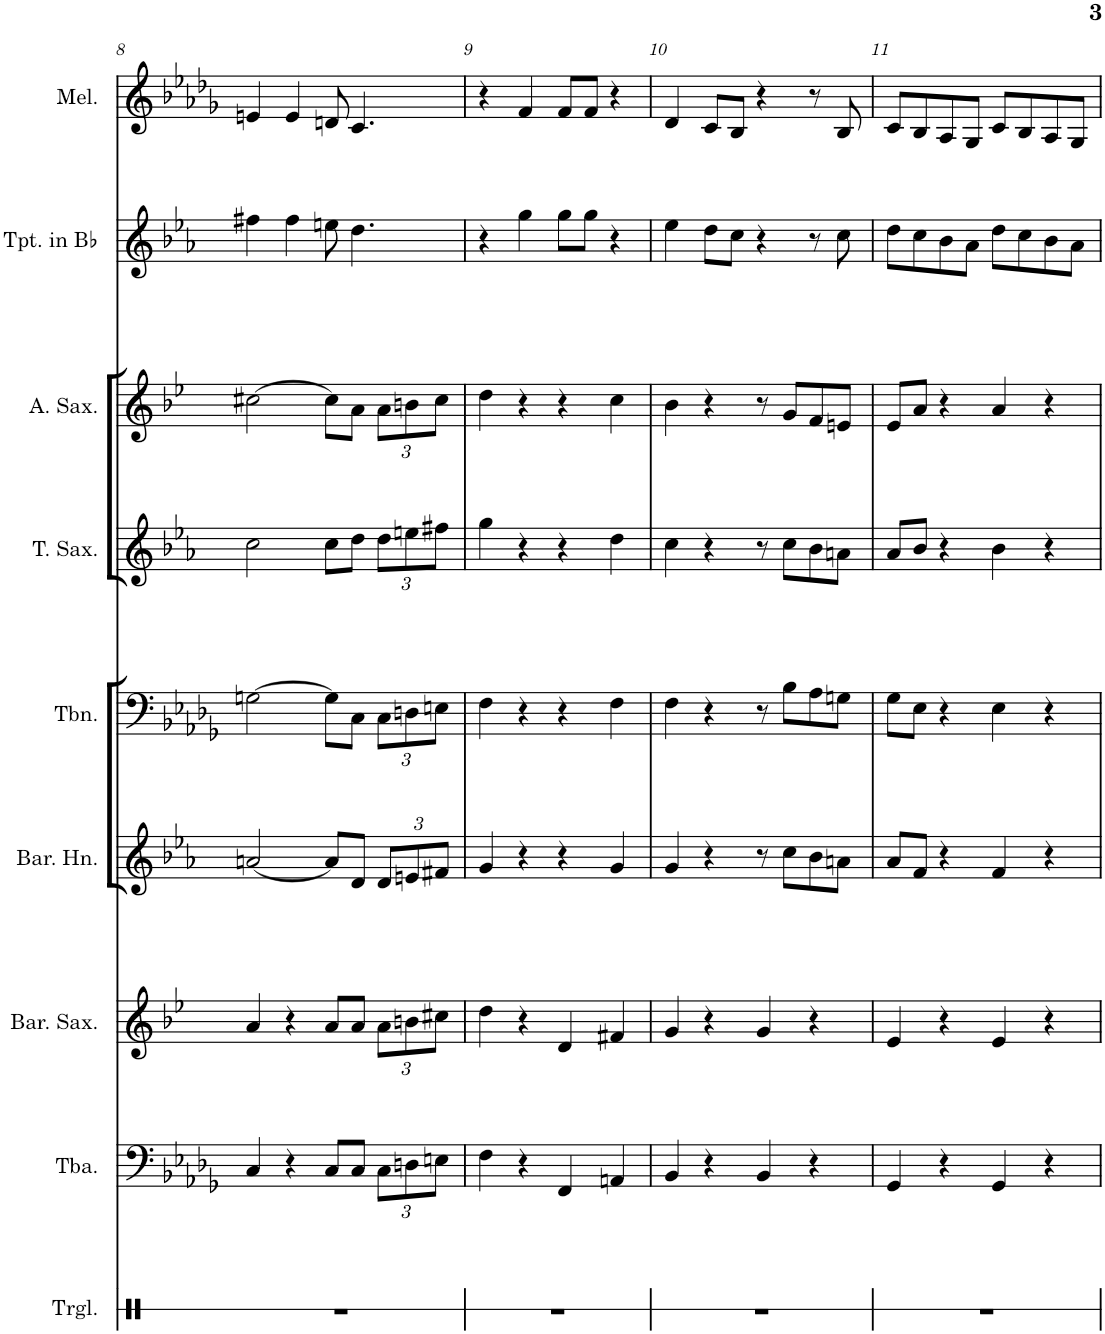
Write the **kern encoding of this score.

**kern	**kern	**kern	**kern	**kern	**kern	**kern	**kern	**kern
*part9	*part8	*part7	*part6	*part5	*part4	*part3	*part2	*part1
*staff9	*staff8	*staff7	*staff6	*staff5	*staff4	*staff3	*staff2	*staff1
*I"Triangle	*I"Tuba	*I"Baritone Saxophone	*I"Baritone Horn	*I"Trombone	*I"Tenor Saxophone	*I"Alto Saxophone	*I"Trumpet in Bb	*I"Melodica
*I'Trgl.	*I'Tba.	*I'Bar. Sax.	*I'Bar. Hn.	*I'Tbn.	*I'T. Sax.	*I'A. Sax.	*I'Tpt. in Bb	*I'Mel.
!!LO:PB:g=z
*clefX	*clefF4	*clefG2	*clefG2	*clefF4	*clefG2	*clefG2	*clefG2	*clefG2
*	*	*Trd12c21	*Trd8c14	*	*Trd8c14	*Trd5c9	*Trd1c2	*
*k[]	*k[b-e-a-d-g-]	*k[b-e-]	*k[b-e-a-]	*k[b-e-a-d-g-]	*k[b-e-a-]	*k[b-e-]	*k[b-e-a-]	*k[b-e-a-d-g-]
*M4/4	*M4/4	*M4/4	*M4/4	*M4/4	*M4/4	*M4/4	*M4/4	*M4/4
=8	=8	=8	=8	=8	=8	=8	=8	=8
1r	4C/	4a/	[2an/	[2Gn\	2cc\	[2cc#X\	4ff#X\	4en/
.	4r	4r	.	.	.	.	4ff#\	4e/
.	8C/L	8a/L	8a/L]	8G\L]	8cc\L	8cc#\L]	8een\	8dn/
.	8C/J	8a/J	8d/J	8C\J	8dd\J	8a\J	4.dd\	4.c/
*	*Xbrackettup	*Xbrackettup	*Xbrackettup	*Xbrackettup	*Xbrackettup	*Xbrackettup	*	*
.	12C\L	12a\L	12d/L	12C\L	12dd\L	12a\L	.	.
.	12Dn\	12bn\	12en/	12Dn\	12een\	12bn\	.	.
.	12En\J	12cc#X\J	12f#X/J	12En\J	12ff#X\J	12cc#\J	.	.
=9	=9	=9	=9	=9	=9	=9	=9	=9
1r	4F\	4dd\	4g/	4F\	4gg\	4dd\	4r	4r
.	4r	4r	4r	4r	4r	4r	4gg\	4f/
.	4FF/	4d/	4r	4r	4r	4r	8gg\L	8f/L
.	.	.	.	.	.	.	8gg\J	8f/J
.	4AAn/	4f#X/	4g/	4F\	4dd\	4cc\	4r	4r
=10	=10	=10	=10	=10	=10	=10	=10	=10
1r	4BB-/	4g/	4g/	4F\	4cc\	4b-\	4ee-\	4d-/
.	4r	4r	4r	4r	4r	4r	8dd\L	8c/L
.	.	.	.	.	.	.	8cc\J	8B-/J
.	4BB-/	4g/	8r	8r	8r	8r	4r	4r
.	.	.	8cc\L	8B-\L	8cc\L	8g/L	.	.
.	4r	4r	8b-\	8A-\	8b-\	8f/	8r	8r
.	.	.	8an\J	8Gn\J	8an\J	8en/J	8cc\	8B-/
=11	=11	=11	=11	=11	=11	=11	=11	=11
1r	4GG-/	4e-/	8a-/L	8G-\L	8a-/L	8e-/L	8dd\L	8c/L
.	.	.	8f/J	8E-\J	8b-/J	8a/J	8cc\	8B-/
.	4r	4r	4r	4r	4r	4r	8b-\	8A-/
.	.	.	.	.	.	.	8a-\J	8G-/J
.	4GG-/	4e-/	4f/	4E-\	4b-\	4a/	8dd\L	8c/L
.	.	.	.	.	.	.	8cc\	8B-/
.	4r	4r	4r	4r	4r	4r	8b-\	8A-/
.	.	.	.	.	.	.	8a-\J	8G-/J
=	=	=	=	=	=	=	=	=
*-	*-	*-	*-	*-	*-	*-	*-	*-
